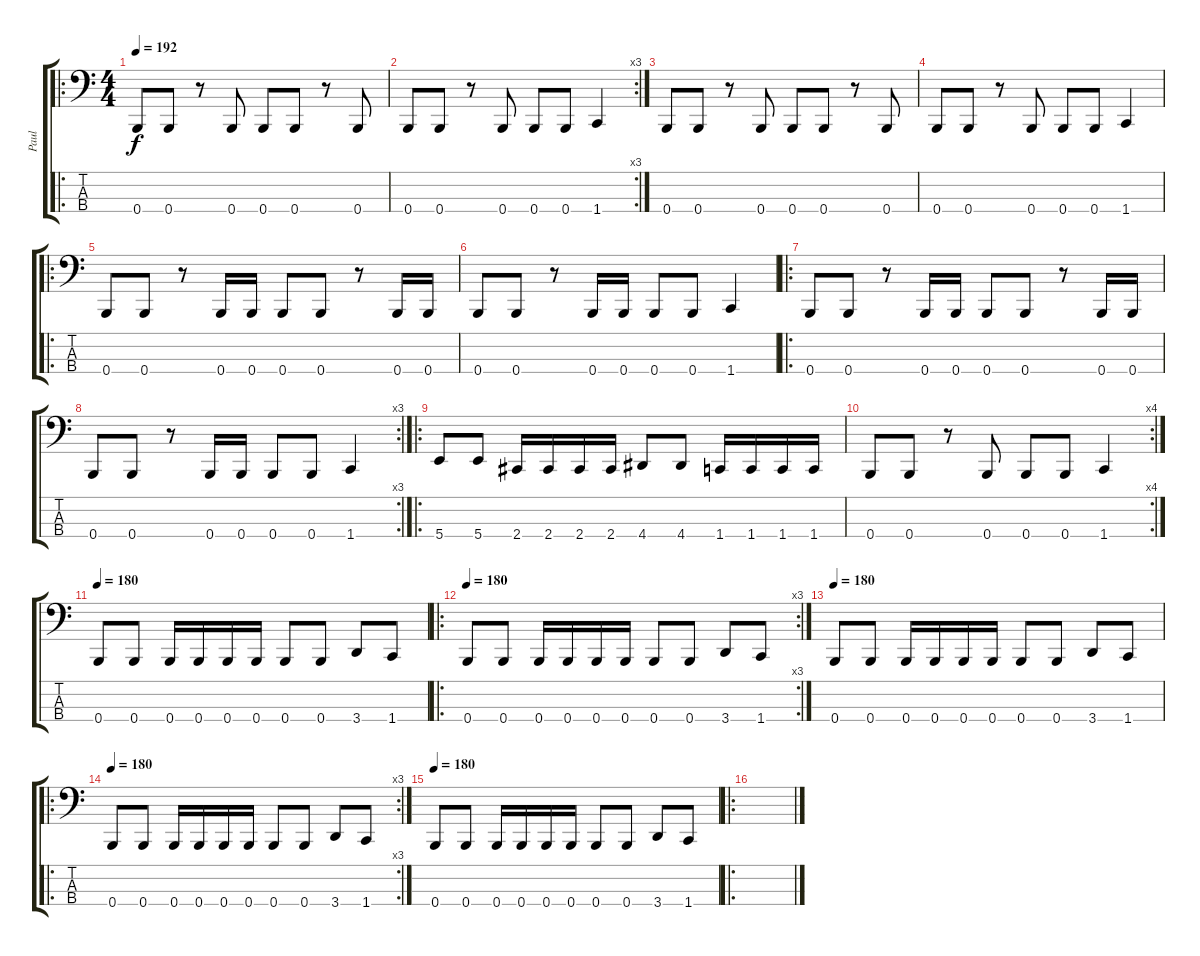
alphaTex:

\track ("Paul" "Paul") {instrument electricbasspick}
\staff {score tabs}
\tuning (E2 B1 Gb1 B0) {hide}
\ro
\ts (4 4)
\tempo 192
\clef f4
\ks c
0.4.8{dy f} 0.4.8 r.8 0.4.8 0.4.8 0.4.8 r.8 0.4.8 |
\rc 3
0.4.8 0.4.8 r.8 0.4.8 0.4.8 0.4.8 1.4.4 |
0.4.8 0.4.8 r.8 0.4.8 0.4.8 0.4.8 r.8 0.4.8 |
0.4.8 0.4.8 r.8 0.4.8 0.4.8 0.4.8 1.4.4 |
\ro
0.4.8 0.4.8 r.8 0.4.16 0.4.16 0.4.8 0.4.8 r.8 0.4.16 0.4.16 |
0.4.8 0.4.8 r.8 0.4.16 0.4.16 0.4.8 0.4.8 1.4.4 |
\ro
0.4.8 0.4.8 r.8 0.4.16 0.4.16 0.4.8 0.4.8 r.8 0.4.16 0.4.16 |
\rc 3
0.4.8 0.4.8 r.8 0.4.16 0.4.16 0.4.8 0.4.8 1.4.4 |
\ro
5.4.8 5.4.8 2.4.16 2.4.16 2.4.16 2.4.16 4.4.8 4.4.8 1.4.16 1.4.16 1.4.16 1.4.16 |
\rc 4
0.4.8 0.4.8 r.8 0.4.8 0.4.8 0.4.8 1.4.4 |
\tempo 180
0.4.8 0.4.8 0.4.16 0.4.16 0.4.16 0.4.16 0.4.8 0.4.8 3.4.8 1.4.8 |
\ro
\rc 3
\tempo 180
0.4.8 0.4.8 0.4.16 0.4.16 0.4.16 0.4.16 0.4.8 0.4.8 3.4.8 1.4.8 |
\tempo 180
0.4.8 0.4.8 0.4.16 0.4.16 0.4.16 0.4.16 0.4.8 0.4.8 3.4.8 1.4.8 |
\ro
\rc 3
\tempo 180
0.4.8 0.4.8 0.4.16 0.4.16 0.4.16 0.4.16 0.4.8 0.4.8 3.4.8 1.4.8 |
\tempo 180
0.4.8 0.4.8 0.4.16 0.4.16 0.4.16 0.4.16 0.4.8 0.4.8 3.4.8 1.4.8 |
\ro
